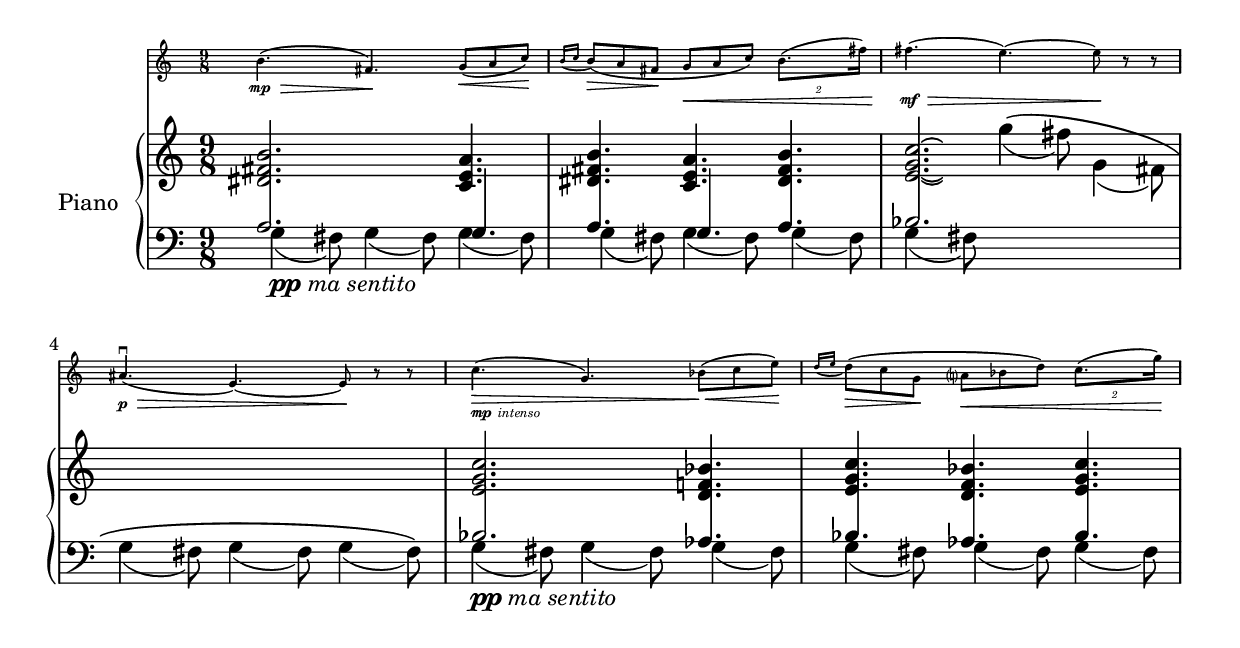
\version "2.16.0"
melody = \relative c'' {
              \clef violin
              \time 9/8
         b4._\mp\>( fis\!) g8\<( a c\!) 
\acciaccatura {b16[ c]} b8\>( a fis\! g\< a c)
\times 3/2 {b8.( fis'16)} fis4.\!_\mf\>( e~) e8\! r r ais,4.\>_\p^\downbow( e~) 
e8\! r r c'4.\>_\markup {\line {\dynamic mp \italic "intenso"}}( g) 
bes8\<( c e\!) \acciaccatura {d16[ e]} d8\>( c g\! a?\< bes d) 
\times 3/2 {c8.( g'16\!)}
}
upper = \relative c'' {
              \clef violin
              \time 9/8
        <dis, fis b>2. <c e a>4. <dis fis b> <c e a> <dis fis b> 
<e g c>2.\laissezVibrer s4. s1 s8 <e g c>2. <d f! bes>4. <e g c> <d f bes> 
<e g c>
}
lower = \relative {
              \clef bass
              \time 9/8

  <<{
\override Stem #'cross-staff = ##t 
\override Stem #'length = #12
\slurUp
     a2. g4. a g a bes2. s4. s1 s8 bes2. aes4. bes aes bes}\\{g4_\markup 
     {\line {\dynamic pp \italic "ma sentito"}}( fis8)  g4( fis8) g4( fis8) 
      g4( fis8) g4( fis8) g4( fis8) g4( fis8) \change Staff = "upper" g''4^\(( fis8) g,4( fis8) 
      \change Staff = "lower" g,4( fis8) g4( fis8) g4( fis8\)) g4_\markup 
     {\line {\dynamic pp \italic "ma sentito"}}( fis8)  g4( fis8) g4( fis8) 
      g4( fis8) g4( fis8) g4( fis8)}>>
}

\score {
  
  <<\new Staff \with {
    
	fontSize = #-5
    
	\override StaffSymbol #'staff-space = #(magstep -5)

    }
    \new Voice = "mel" { \melody }
    \new PianoStaff <<
      \set PianoStaff.connectArpeggios = ##t
      \set PianoStaff.instrumentName = #"Piano"
      \new Staff = "upper" \upper
      \new Staff = "lower" \lower
    >>
  >>
  \layout { }
  
}
